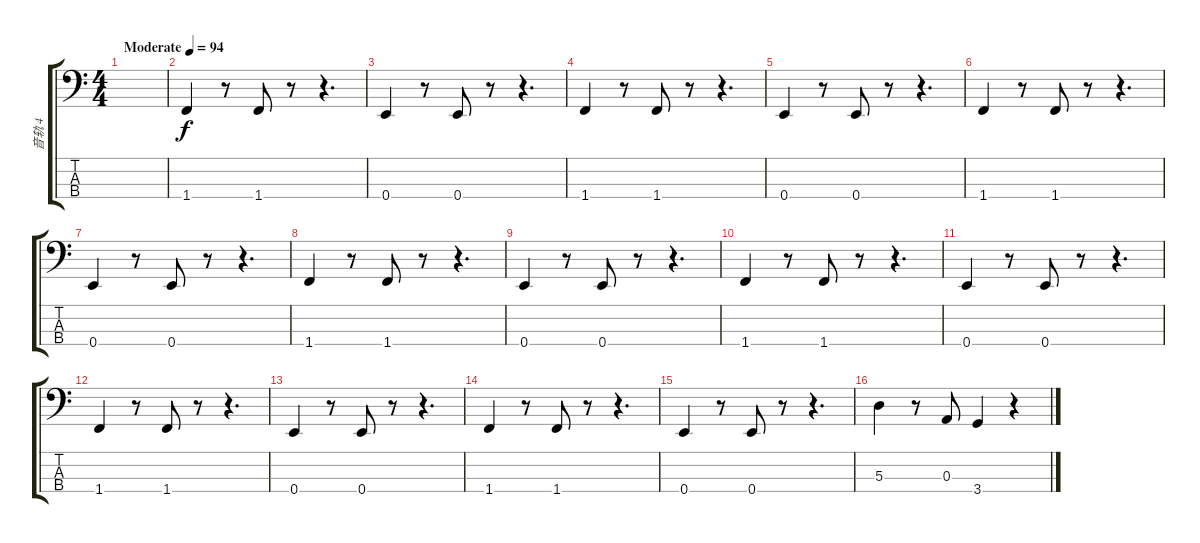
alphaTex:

\track ("音轨 4" "音轨 4") {instrument electricbassfinger}
\staff {score tabs}
\tuning (G2 D2 A1 E1) {hide}
\ts (4 4)
\tempo (94 "Moderate")
\clef f4
\ks c
|
1.4.4 r.8 1.4.8 r.8 r.4{d} |
0.4.4 r.8 0.4.8 r.8 r.4{d} |
1.4.4 r.8 1.4.8 r.8 r.4{d} |
0.4.4 r.8 0.4.8 r.8 r.4{d} |
1.4.4 r.8 1.4.8 r.8 r.4{d} |
0.4.4 r.8 0.4.8 r.8 r.4{d} |
1.4.4 r.8 1.4.8 r.8 r.4{d} |
0.4.4 r.8 0.4.8 r.8 r.4{d} |
1.4.4 r.8 1.4.8 r.8 r.4{d} |
0.4.4 r.8 0.4.8 r.8 r.4{d} |
1.4.4 r.8 1.4.8 r.8 r.4{d} |
0.4.4 r.8 0.4.8 r.8 r.4{d} |
1.4.4 r.8 1.4.8 r.8 r.4{d} |
0.4.4 r.8 0.4.8 r.8 r.4{d} |
5.3.4 r.8 0.3.8 3.4.4 r.4
